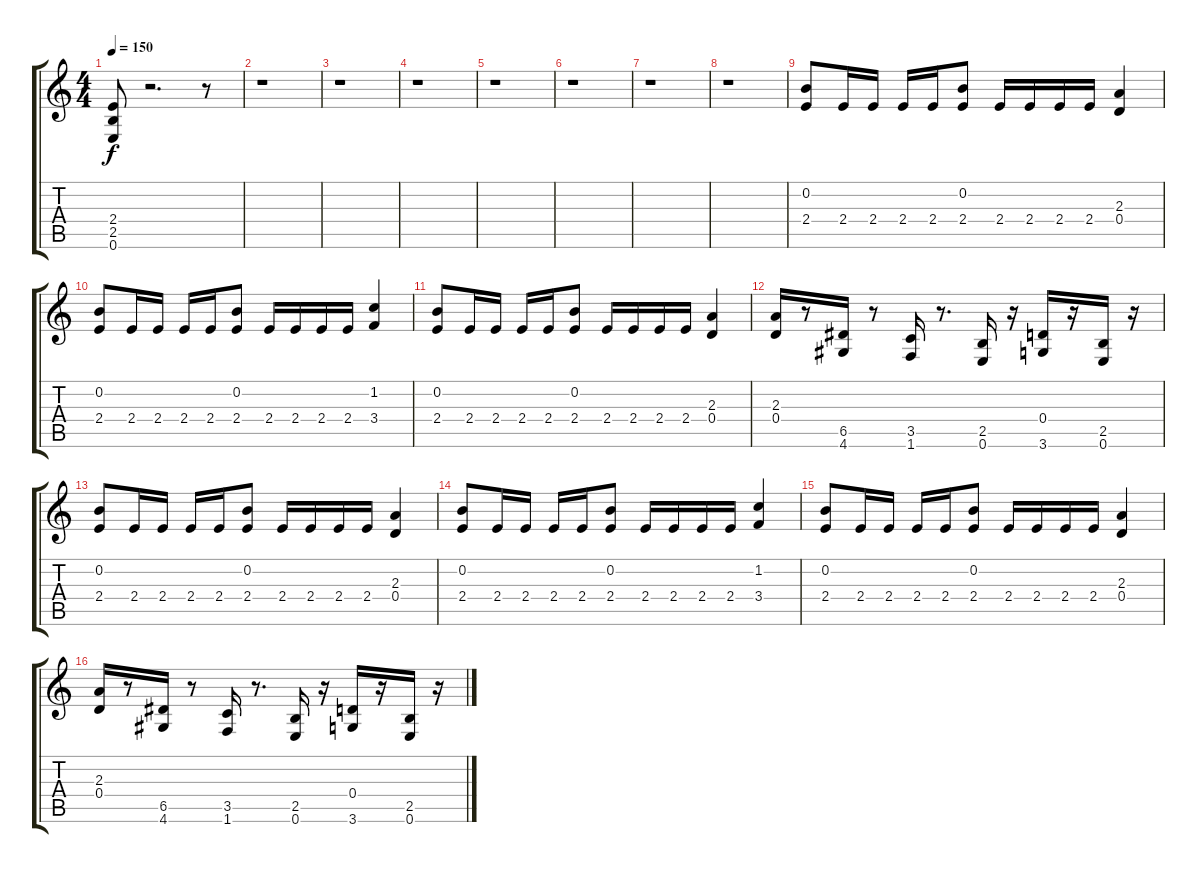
\track "" {instrument overdrivenguitar}
\staff {score tabs}
\tuning (E4 B3 G3 D3 A2 E2) {hide}
\ts (4 4)
\tempo 150
\clef g2
\ks c
(2.4 2.5 0.6).8{dy f} r.2{d} r.8 |
r.1 |
r.1 |
r.1 |
r.1 |
r.1 |
r.1 |
r.1 |
(0.2 2.4).8 2.4.16 2.4.16 2.4.16 2.4.16 (0.2 2.4).8 2.4.16 2.4.16 2.4.16 2.4.16 (2.3 0.4).4 |
(0.2 2.4).8 2.4.16 2.4.16 2.4.16 2.4.16 (0.2 2.4).8 2.4.16 2.4.16 2.4.16 2.4.16 (1.2 3.4).4 |
(0.2 2.4).8 2.4.16 2.4.16 2.4.16 2.4.16 (0.2 2.4).8 2.4.16 2.4.16 2.4.16 2.4.16 (2.3 0.4).4 |
(2.3 0.4).16 r.8 (6.5 4.6).16 r.8 (3.5 1.6).16 r.8{d} (2.5 0.6).16 r.16 (0.4 3.6).16 r.16 (2.5 0.6).16 r.16 |
(0.2 2.4).8 2.4.16 2.4.16 2.4.16 2.4.16 (0.2 2.4).8 2.4.16 2.4.16 2.4.16 2.4.16 (2.3 0.4).4 |
(0.2 2.4).8 2.4.16 2.4.16 2.4.16 2.4.16 (0.2 2.4).8 2.4.16 2.4.16 2.4.16 2.4.16 (1.2 3.4).4 |
(0.2 2.4).8 2.4.16 2.4.16 2.4.16 2.4.16 (0.2 2.4).8 2.4.16 2.4.16 2.4.16 2.4.16 (2.3 0.4).4 |
(2.3 0.4).16 r.8 (6.5 4.6).16 r.8 (3.5 1.6).16 r.8{d} (2.5 0.6).16 r.16 (0.4 3.6).16 r.16 (2.5 0.6).16 r.16
